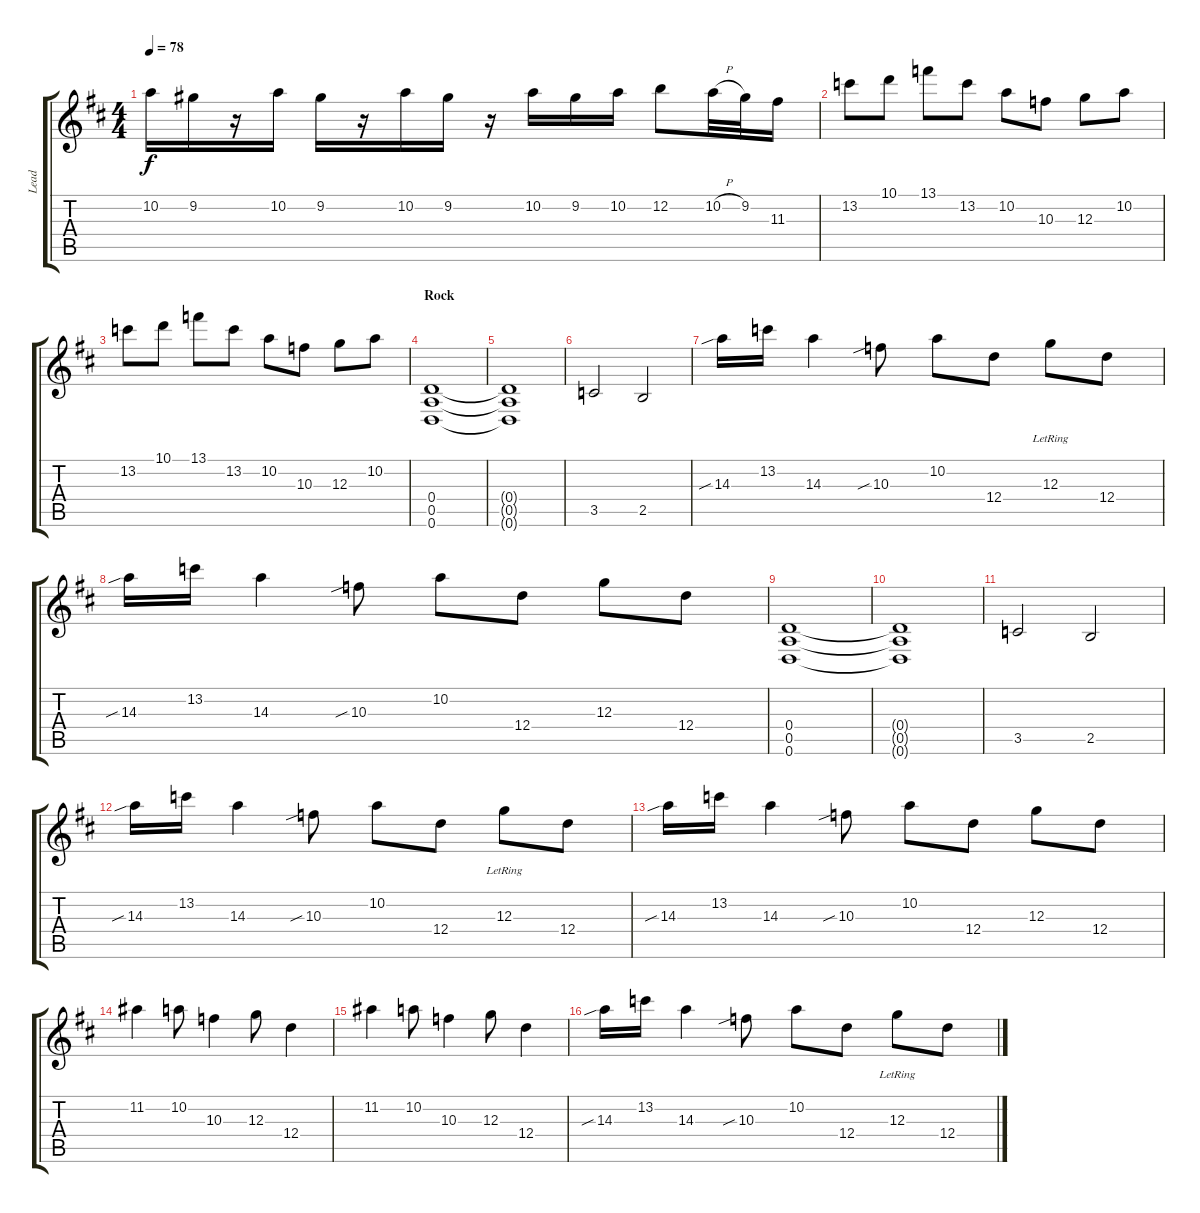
\track ("Lead" "Lead") {instrument distortionguitar}
\staff {score tabs}
\tuning (E4 B3 G3 D3 A2 D2) {hide}
\ts (4 4)
\tempo 78
\clef g2
\ks d
10.2.16{dy f} 9.2.16 r.16 10.2.16 9.2.16 r.16 10.2.16 9.2.16 r.16 10.2.16 9.2.16 10.2.16 12.2.8 10.2{h}.32 9.2.32 11.3.16 |
13.2.8 10.1.8 13.1.8 13.2.8 10.2.8 10.3.8 12.3.8 10.2.8 |
13.2.8 10.1.8 13.1.8 13.2.8 10.2.8 10.3.8 12.3.8 10.2.8 |
\section ("" "Rock")
(0.4 0.5 0.6).1 |
(0.4{t} 0.5{t} 0.6{t}).1 |
3.5.2 2.5.2 |
14.3{sib}.16 13.2.16 14.3.4 10.3{sib}.8 10.2.8 12.4.8 12.3{lr}.8 12.4.8 |
14.3{sib}.16 13.2.16 14.3.4 10.3{sib}.8 10.2.8 12.4.8 12.3.8 12.4.8 |
(0.4 0.5 0.6).1 |
(0.4{t} 0.5{t} 0.6{t}).1 |
3.5.2 2.5.2 |
14.3{sib}.16 13.2.16 14.3.4 10.3{sib}.8 10.2.8 12.4.8 12.3{lr}.8 12.4.8 |
14.3{sib}.16 13.2.16 14.3.4 10.3{sib}.8 10.2.8 12.4.8 12.3.8 12.4.8 |
11.2.4 10.2.8 10.3.4 12.3.8 12.4.4 |
11.2.4 10.2.8 10.3.4 12.3.8 12.4.4 |
14.3{sib}.16 13.2.16 14.3.4 10.3{sib}.8 10.2.8 12.4.8 12.3{lr}.8 12.4.8
